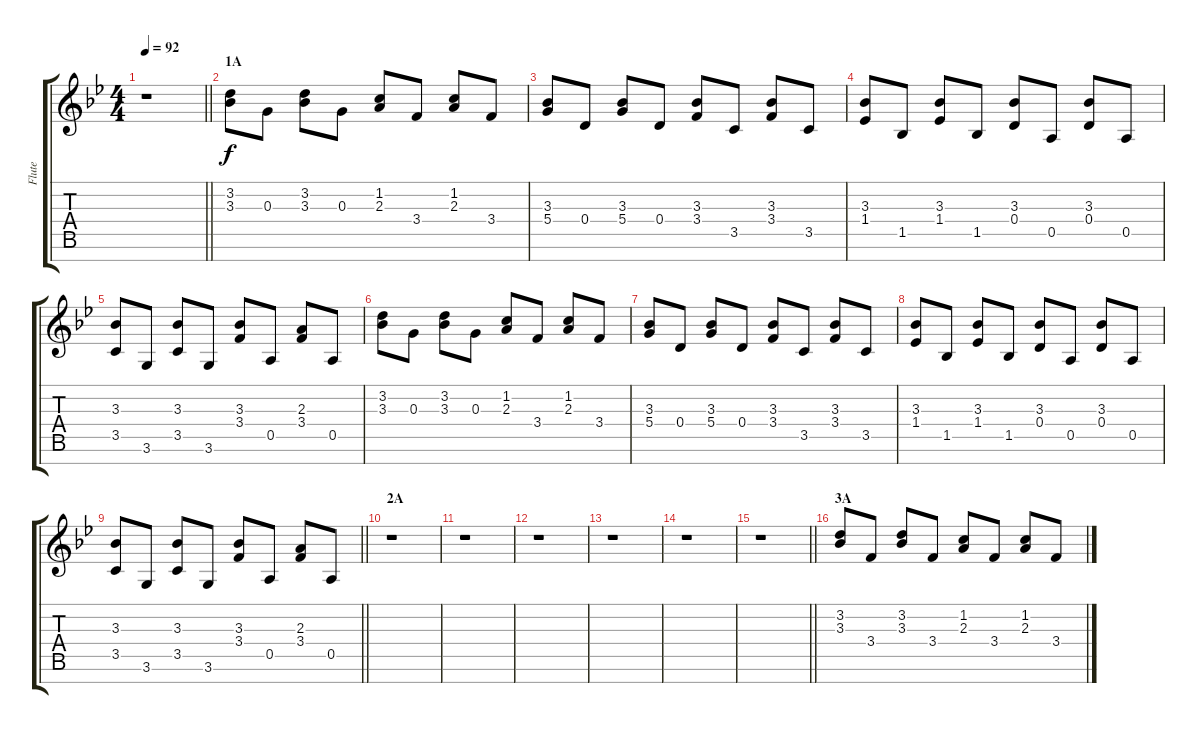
\track ("Flute" "Flute") {instrument flute}
\staff {score tabs}
\tuning (E5 B4 G4 D4 A3 E3 B2) {hide}
\ts (4 4)
\tempo 92
\clef g2
\barLineRight lightlight
\ks bb
r.1{dy f} |
\section ("" "1A")
(3.2 3.3).8 0.3.8 (3.2 3.3).8 0.3.8 (1.2 2.3).8 3.4.8 (1.2 2.3).8 3.4.8 |
(3.3 5.4).8 0.4.8 (3.3 5.4).8 0.4.8 (3.3 3.4).8 3.5.8 (3.3 3.4).8 3.5.8 |
(3.3 1.4).8 1.5.8 (3.3 1.4).8 1.5.8 (3.3 0.4).8 0.5.8 (3.3 0.4).8 0.5.8 |
(3.3 3.5).8 3.6.8 (3.3 3.5).8 3.6.8 (3.3 3.4).8 0.5.8 (2.3 3.4).8 0.5.8 |
(3.2 3.3).8 0.3.8 (3.2 3.3).8 0.3.8 (1.2 2.3).8 3.4.8 (1.2 2.3).8 3.4.8 |
(3.3 5.4).8 0.4.8 (3.3 5.4).8 0.4.8 (3.3 3.4).8 3.5.8 (3.3 3.4).8 3.5.8 |
(3.3 1.4).8 1.5.8 (3.3 1.4).8 1.5.8 (3.3 0.4).8 0.5.8 (3.3 0.4).8 0.5.8 |
\barLineRight lightlight
(3.3 3.5).8 3.6.8 (3.3 3.5).8 3.6.8 (3.3 3.4).8 0.5.8 (2.3 3.4).8 0.5.8 |
\section ("" "2A")
r.1 |
r.1 |
r.1 |
r.1 |
r.1 |
\barLineRight lightlight
r.1 |
\section ("" "3A")
(3.2 3.3).8 3.4.8 (3.2 3.3).8 3.4.8 (1.2 2.3).8 3.4.8 (1.2 2.3).8 3.4.8
